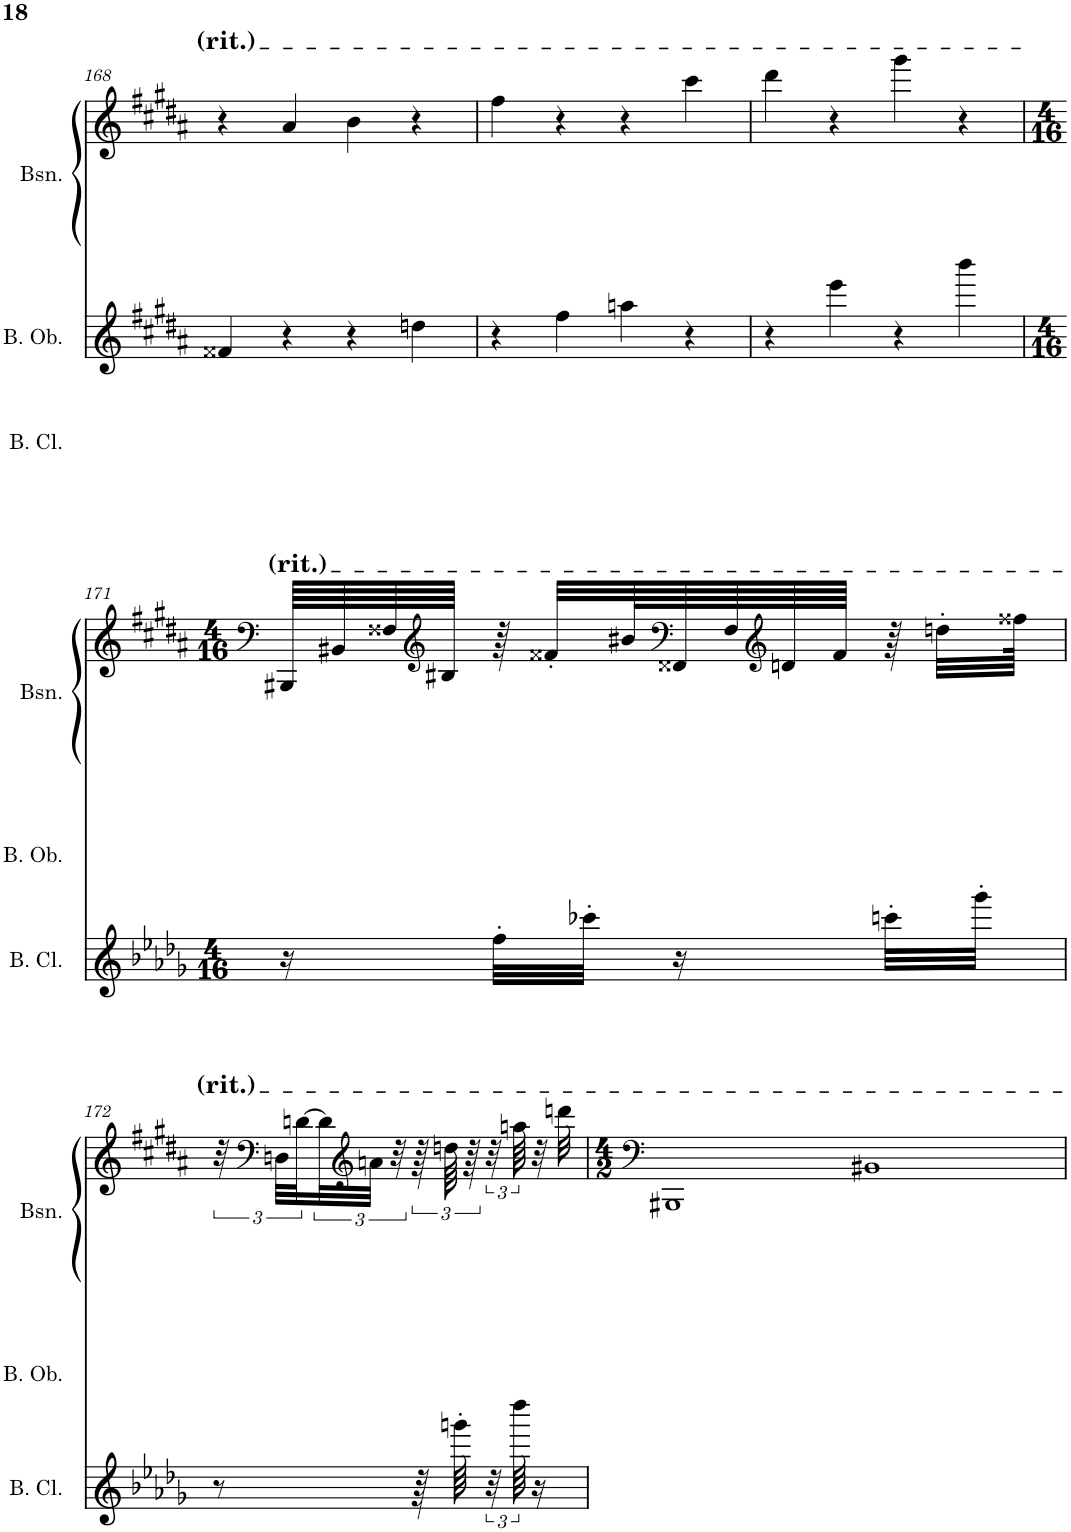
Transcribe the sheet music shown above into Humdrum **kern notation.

**kern	**kern	**kern	**kern
*part3	*part2	*part1	*part1
*staff4	*staff3	*staff2	*staff1
*I"Bass Clarinet	*I"Bass Oboe	*I"Bassoon	*
*I'B. Cl.	*I'B. Ob.	*I'Bsn.	*
!!LO:PB:g=z
*clefG2	*clefG2	*clefF4	*clefG2
*Trd8c14	*	*	*
*k[b-e-a-d-g-]	*k[f#c#g#d#a#]	*k[f#c#g#d#a#]	*k[f#c#g#d#a#]
*M4/4	*M4/4	*M4/4	*M4/4
=168	=168	=168	=168
1r	4f##X/	1r	4r
.	4r	.	4a#/
.	4r	.	4b\
.	4ddn\	.	4r
=169	=169	=169	=169
1r	4r	1r	4ff#\
.	4ff#\	.	4r
.	4aan\	.	4r
.	4r	.	4ccc#\
=170	=170	=170	=170
1r	4r	1r	4ddd#\
.	4eee\	.	4r
.	4r	.	4ggg#\
.	4bbb\	.	4r
!!LO:LB:g=z
=171	=171	=171	=171
*	*	*	*clefF4
*M4/16	*M4/16	*M4/16	*M4/16
16r	4r	4r	64BBB#X/LLLL
.	.	.	64BB#X/
.	.	.	64F##X/
*	*	*	*clefG2
.	.	.	64B#X/JJJJ
32ff'\LLL	.	.	64r
.	.	.	32f##X'/LLL
32ccc-X'\JJJ	.	.	.
.	.	.	64b#X/L
*	*	*	*clefF4
16r	.	.	64FF##X/
.	.	.	64F##/
*	*	*	*clefG2
.	.	.	64dn/
.	.	.	64f##/JJJJ
32cccn'\LLL	.	.	64r
.	.	.	32ddn'\LLL
32ggg-'\JJJ	.	.	.
.	.	.	64ff##X\JJJk
!!LO:LB:g=z
=172	=172	=172	=172
8r	4r	4r	48r
*	*	*	*clefF4
.	.	.	48Dn\LLL
.	.	.	[48dn\
.	.	.	48d\]
*	*	*	*clefG2
.	.	.	48an\JJJ
.	.	.	48r
64r	.	.	96r
.	.	.	96ddn\
64gggn'\	.	.	.
.	.	.	32r
48r	.	.	.
96dddd-\	.	.	96aan\
16r	.	.	32r
.	.	.	32dddn\
=173	=173	=173	=173
*	*	*	*clefF4
*M4/2	*M4/2	*M4/2	*M4/2
0r	0r	0r	1BBB#X
.	.	.	1BB#X
=	=	=	=
*-	*-	*-	*-
